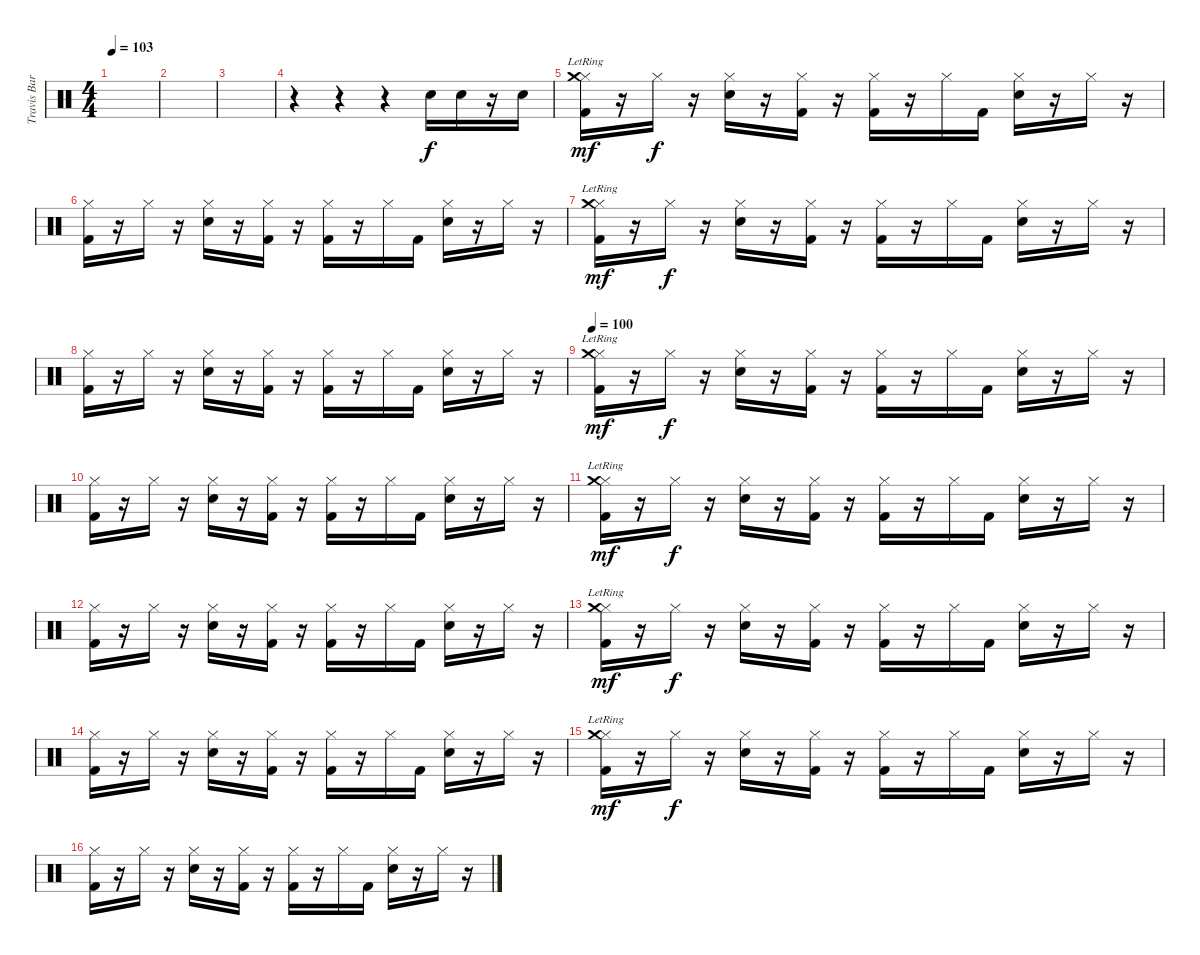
\track ("Travis Barker (Drums)" "Travis Bar") {instrument percussion}
\staff {score}
\articulation defaults
\ts (4 4)
\tempo 103
\clef neutral
\ks c
|
|
|
r.4 r.4 r.4 "Electric Snare (hit)".16 "Electric Snare (hit)".16 r.16 "Electric Snare (hit)".16 |
("Hi-Hat (closed)" "Crash medium (hit)"{lr} "Kick (hit) 2").16{dy mf} r.16 "Hi-Hat (closed)".16{dy f} r.16 ("Hi-Hat (closed)" "Electric Snare (hit)").16 r.16 ("Hi-Hat (closed)" "Kick (hit) 2").16 r.16 ("Hi-Hat (closed)" "Kick (hit) 2").16 r.16 "Hi-Hat (closed)".16 "Kick (hit) 2".16 ("Hi-Hat (closed)" "Electric Snare (hit)").16 r.16 "Hi-Hat (closed)".16 r.16 |
("Hi-Hat (closed)" "Kick (hit) 2").16 r.16 "Hi-Hat (closed)".16 r.16 ("Hi-Hat (closed)" "Electric Snare (hit)").16 r.16 ("Hi-Hat (closed)" "Kick (hit) 2").16 r.16 ("Hi-Hat (closed)" "Kick (hit) 2").16 r.16 "Hi-Hat (closed)".16 "Kick (hit) 2".16 ("Hi-Hat (closed)" "Electric Snare (hit)").16 r.16 "Hi-Hat (closed)".16 r.16 |
("Hi-Hat (closed)" "Crash medium (hit)"{lr} "Kick (hit) 2").16{dy mf} r.16 "Hi-Hat (closed)".16{dy f} r.16 ("Hi-Hat (closed)" "Electric Snare (hit)").16 r.16 ("Hi-Hat (closed)" "Kick (hit) 2").16 r.16 ("Hi-Hat (closed)" "Kick (hit) 2").16 r.16 "Hi-Hat (closed)".16 "Kick (hit) 2".16 ("Hi-Hat (closed)" "Electric Snare (hit)").16 r.16 "Hi-Hat (closed)".16 r.16 |
("Hi-Hat (closed)" "Kick (hit) 2").16 r.16 "Hi-Hat (closed)".16 r.16 ("Hi-Hat (closed)" "Electric Snare (hit)").16 r.16 ("Hi-Hat (closed)" "Kick (hit) 2").16 r.16 ("Hi-Hat (closed)" "Kick (hit) 2").16 r.16 "Hi-Hat (closed)".16 "Kick (hit) 2".16 ("Hi-Hat (closed)" "Electric Snare (hit)").16 r.16 "Hi-Hat (closed)".16 r.16 |
\tempo 100
("Hi-Hat (closed)" "Crash medium (hit)"{lr} "Kick (hit) 2").16{dy mf} r.16 "Hi-Hat (closed)".16{dy f} r.16 ("Hi-Hat (closed)" "Electric Snare (hit)").16 r.16 ("Hi-Hat (closed)" "Kick (hit) 2").16 r.16 ("Hi-Hat (closed)" "Kick (hit) 2").16 r.16 "Hi-Hat (closed)".16 "Kick (hit) 2".16 ("Hi-Hat (closed)" "Electric Snare (hit)").16 r.16 "Hi-Hat (closed)".16 r.16 |
("Hi-Hat (closed)" "Kick (hit) 2").16 r.16 "Hi-Hat (closed)".16 r.16 ("Hi-Hat (closed)" "Electric Snare (hit)").16 r.16 ("Hi-Hat (closed)" "Kick (hit) 2").16 r.16 ("Hi-Hat (closed)" "Kick (hit) 2").16 r.16 "Hi-Hat (closed)".16 "Kick (hit) 2".16 ("Hi-Hat (closed)" "Electric Snare (hit)").16 r.16 "Hi-Hat (closed)".16 r.16 |
("Hi-Hat (closed)" "Crash medium (hit)"{lr} "Kick (hit) 2").16{dy mf} r.16 "Hi-Hat (closed)".16{dy f} r.16 ("Hi-Hat (closed)" "Electric Snare (hit)").16 r.16 ("Hi-Hat (closed)" "Kick (hit) 2").16 r.16 ("Hi-Hat (closed)" "Kick (hit) 2").16 r.16 "Hi-Hat (closed)".16 "Kick (hit) 2".16 ("Hi-Hat (closed)" "Electric Snare (hit)").16 r.16 "Hi-Hat (closed)".16 r.16 |
("Hi-Hat (closed)" "Kick (hit) 2").16 r.16 "Hi-Hat (closed)".16 r.16 ("Hi-Hat (closed)" "Electric Snare (hit)").16 r.16 ("Hi-Hat (closed)" "Kick (hit) 2").16 r.16 ("Hi-Hat (closed)" "Kick (hit) 2").16 r.16 "Hi-Hat (closed)".16 "Kick (hit) 2".16 ("Hi-Hat (closed)" "Electric Snare (hit)").16 r.16 "Hi-Hat (closed)".16 r.16 |
("Hi-Hat (closed)" "Crash medium (hit)"{lr} "Kick (hit) 2").16{dy mf} r.16 "Hi-Hat (closed)".16{dy f} r.16 ("Hi-Hat (closed)" "Electric Snare (hit)").16 r.16 ("Hi-Hat (closed)" "Kick (hit) 2").16 r.16 ("Hi-Hat (closed)" "Kick (hit) 2").16 r.16 "Hi-Hat (closed)".16 "Kick (hit) 2".16 ("Hi-Hat (closed)" "Electric Snare (hit)").16 r.16 "Hi-Hat (closed)".16 r.16 |
("Hi-Hat (closed)" "Kick (hit) 2").16 r.16 "Hi-Hat (closed)".16 r.16 ("Hi-Hat (closed)" "Electric Snare (hit)").16 r.16 ("Hi-Hat (closed)" "Kick (hit) 2").16 r.16 ("Hi-Hat (closed)" "Kick (hit) 2").16 r.16 "Hi-Hat (closed)".16 "Kick (hit) 2".16 ("Hi-Hat (closed)" "Electric Snare (hit)").16 r.16 "Hi-Hat (closed)".16 r.16 |
("Hi-Hat (closed)" "Crash medium (hit)"{lr} "Kick (hit) 2").16{dy mf} r.16 "Hi-Hat (closed)".16{dy f} r.16 ("Hi-Hat (closed)" "Electric Snare (hit)").16 r.16 ("Hi-Hat (closed)" "Kick (hit) 2").16 r.16 ("Hi-Hat (closed)" "Kick (hit) 2").16 r.16 "Hi-Hat (closed)".16 "Kick (hit) 2".16 ("Hi-Hat (closed)" "Electric Snare (hit)").16 r.16 "Hi-Hat (closed)".16 r.16 |
("Hi-Hat (closed)" "Kick (hit) 2").16 r.16 "Hi-Hat (closed)".16 r.16 ("Hi-Hat (closed)" "Electric Snare (hit)").16 r.16 ("Hi-Hat (closed)" "Kick (hit) 2").16 r.16 ("Hi-Hat (closed)" "Kick (hit) 2").16 r.16 "Hi-Hat (closed)".16 "Kick (hit) 2".16 ("Hi-Hat (closed)" "Electric Snare (hit)").16 r.16 "Hi-Hat (closed)".16 r.16
